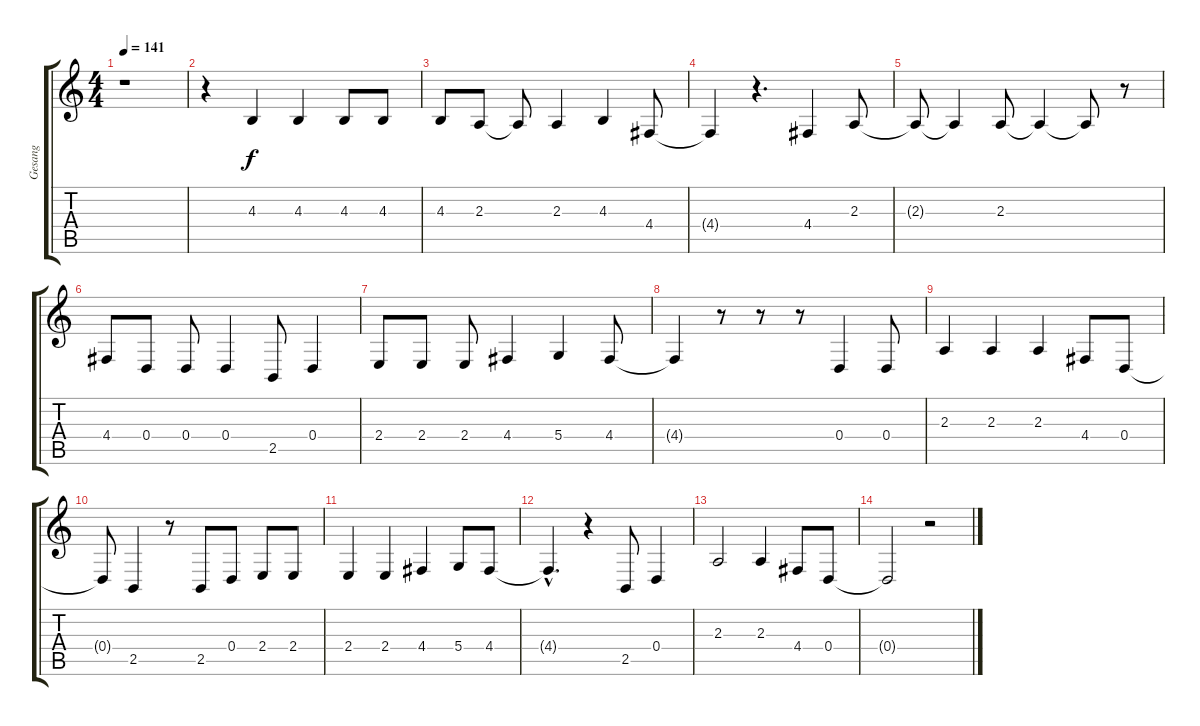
\track ("Gesang" "Gesang") {instrument cello}
\staff {score tabs}
\tuning (E4 B3 G3 D3 A2 E2) {hide}
\ts (4 4)
\tempo 141
\clef g2
\ks c
r.1{dy f} |
r.4 4.3.4 4.3.4 4.3.8 4.3.8 |
4.3.8 2.3.8 2.3{t}.8 2.3.4 4.3.4 4.4.8 |
4.4{t}.4 r.4{d} 4.4.4 2.3.8 |
2.3{t}.8 2.3{t}.4 2.3.8 2.3{t}.4 2.3{t}.8 r.8 |
4.4.8 0.4.8 0.4.8 0.4.4 2.5.8 0.4.4 |
2.4.8 2.4.8 2.4.8 4.4.4 5.4.4 4.4.8 |
4.4{t}.4 r.8 r.8 r.8 0.4.4 0.4.8 |
2.3.4 2.3.4 2.3.4 4.4.8 0.4.8 |
0.4{t}.8 2.5.4 r.8 2.5.8 0.4.8 2.4.8 2.4.8 |
2.4.4 2.4.4 4.4.4 5.4.8 4.4.8 |
4.4{hac t}.4{d} r.4 2.5.8 0.4.4 |
2.3.2 2.3.4 4.4.8 0.4.8 |
0.4{t}.2 r.2
